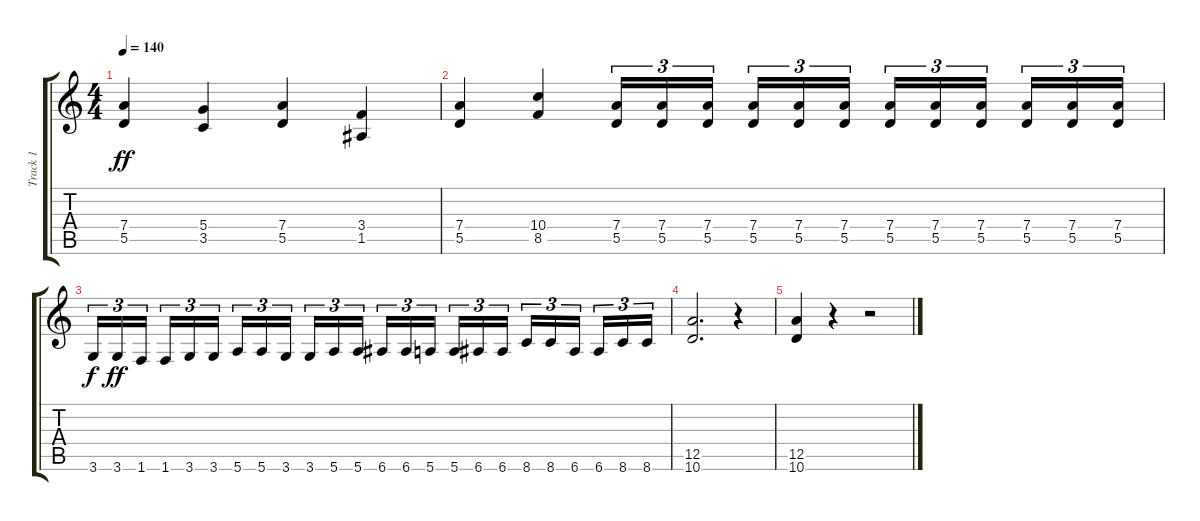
\track ("Track 1" "Track 1") {instrument acousticguitarsteel}
\staff {score tabs}
\tuning (E4 B3 G3 D3 A2 E2) {hide}
\ts (4 4)
\tempo 140
\clef g2
\ks c
(7.4 5.5).4{dy ff} (5.4 3.5).4 (7.4 5.5).4 (3.4 1.5).4 |
(7.4 5.5).4 (10.4 8.5).4 (7.4 5.5).16{tu (3 2)} (7.4 5.5).16{tu (3 2)} (7.4 5.5).16{tu (3 2) beam splitsecondary} (7.4 5.5).16{tu (3 2)} (7.4 5.5).16{tu (3 2)} (7.4 5.5).16{tu (3 2)} (7.4 5.5).16{tu (3 2)} (7.4 5.5).16{tu (3 2)} (7.4 5.5).16{tu (3 2) beam splitsecondary} (7.4 5.5).16{tu (3 2)} (7.4 5.5).16{tu (3 2)} (7.4 5.5).16{tu (3 2)} |
3.6.16{tu (3 2) dy f} 3.6.16{tu (3 2) dy ff} 1.6.16{tu (3 2) beam splitsecondary} 1.6.16{tu (3 2)} 3.6.16{tu (3 2)} 3.6.16{tu (3 2)} 5.6.16{tu (3 2)} 5.6.16{tu (3 2)} 3.6.16{tu (3 2) beam splitsecondary} 3.6.16{tu (3 2)} 5.6.16{tu (3 2)} 5.6.16{tu (3 2)} 6.6.16{tu (3 2)} 6.6.16{tu (3 2)} 5.6.16{tu (3 2) beam splitsecondary} 5.6.16{tu (3 2)} 6.6.16{tu (3 2)} 6.6.16{tu (3 2)} 8.6.16{tu (3 2)} 8.6.16{tu (3 2)} 6.6.16{tu (3 2) beam splitsecondary} 6.6.16{tu (3 2)} 8.6.16{tu (3 2)} 8.6.16{tu (3 2)} |
(12.5 10.6).2{d} r.4 |
(12.5 10.6).4 r.4 r.2
